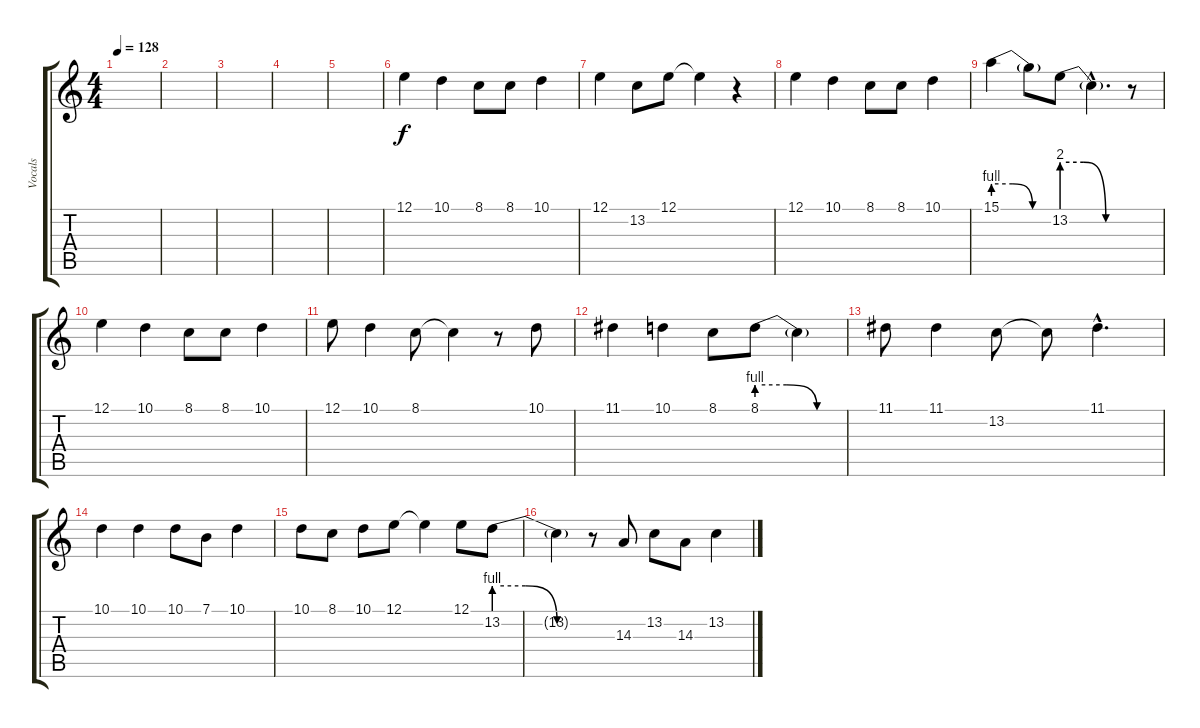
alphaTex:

\track ("Vocals" "Vocals") {instrument synthbrass2}
\staff {score tabs}
\tuning (E4 B3 G3 D3 A2 E2) {hide}
\ts (4 4)
\tempo 128
\clef g2
\ks c
|
|
|
|
|
12.1.4 10.1.4 8.1.8 8.1.8 10.1.4 |
12.1.4 13.2.8 12.1.8 12.1{t}.4 r.4 |
12.1.4 10.1.4 8.1.8 8.1.8 10.1.4 |
15.1{be (custom 0 4 20 4 40 0 60 0)}.4 15.1{t}.8 13.2{be (custom 0 8 20 8 40 0 60 0)}.8 13.2{hac t}.4{d} r.8 |
12.1.4 10.1.4 8.1.8 8.1.8 10.1.4 |
12.1.8 10.1.4 8.1.8 8.1{t}.4 r.8 10.1.8 |
11.1.4 10.1.4 8.1.8 8.1{be (custom 0 4 20 4 40 0 60 0)}.8 8.1{t}.4 |
11.1.8 11.1.4 13.2.8 13.2{t}.8 11.1{hac}.4{d} |
10.1.4 10.1.4 10.1.8 7.1.8 10.1.4 |
10.1.8 8.1.8 10.1.8 12.1.8 12.1{t}.4 12.1.8 13.2{be (custom 0 4 20 4 40 0 60 0)}.8 |
13.2{t}.4 r.8 14.3.8 13.2.8 14.3.8 13.2.4
